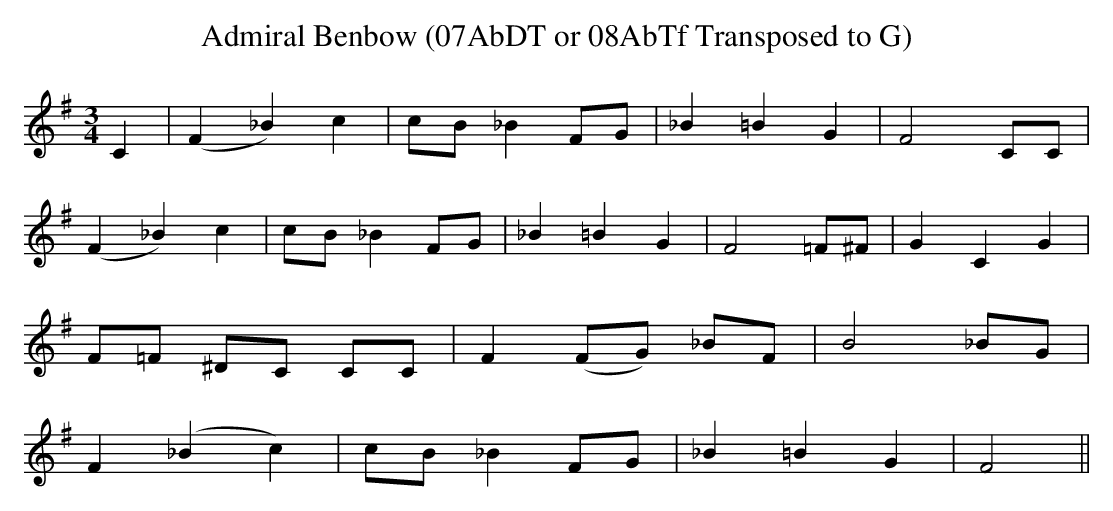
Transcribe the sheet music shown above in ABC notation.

X:1
T:Admiral Benbow (07AbDT or 08AbTf Transposed to G)
M:3/4
L:1/8
K:G
C2| (F2 _B2) c2| cB _B2 FG| _B2 =B2 G2| F4CC|
(F2_B2) c2|cB _B2 FG| _B2 =B2 G2| F4 =F^F| G2 C2 G2|
F=F ^DC CC|F2(FG) _BF| B4_BG|
F2 (_B2 c2)| cB _B2 FG| _B2 =B2 G2| F4||
